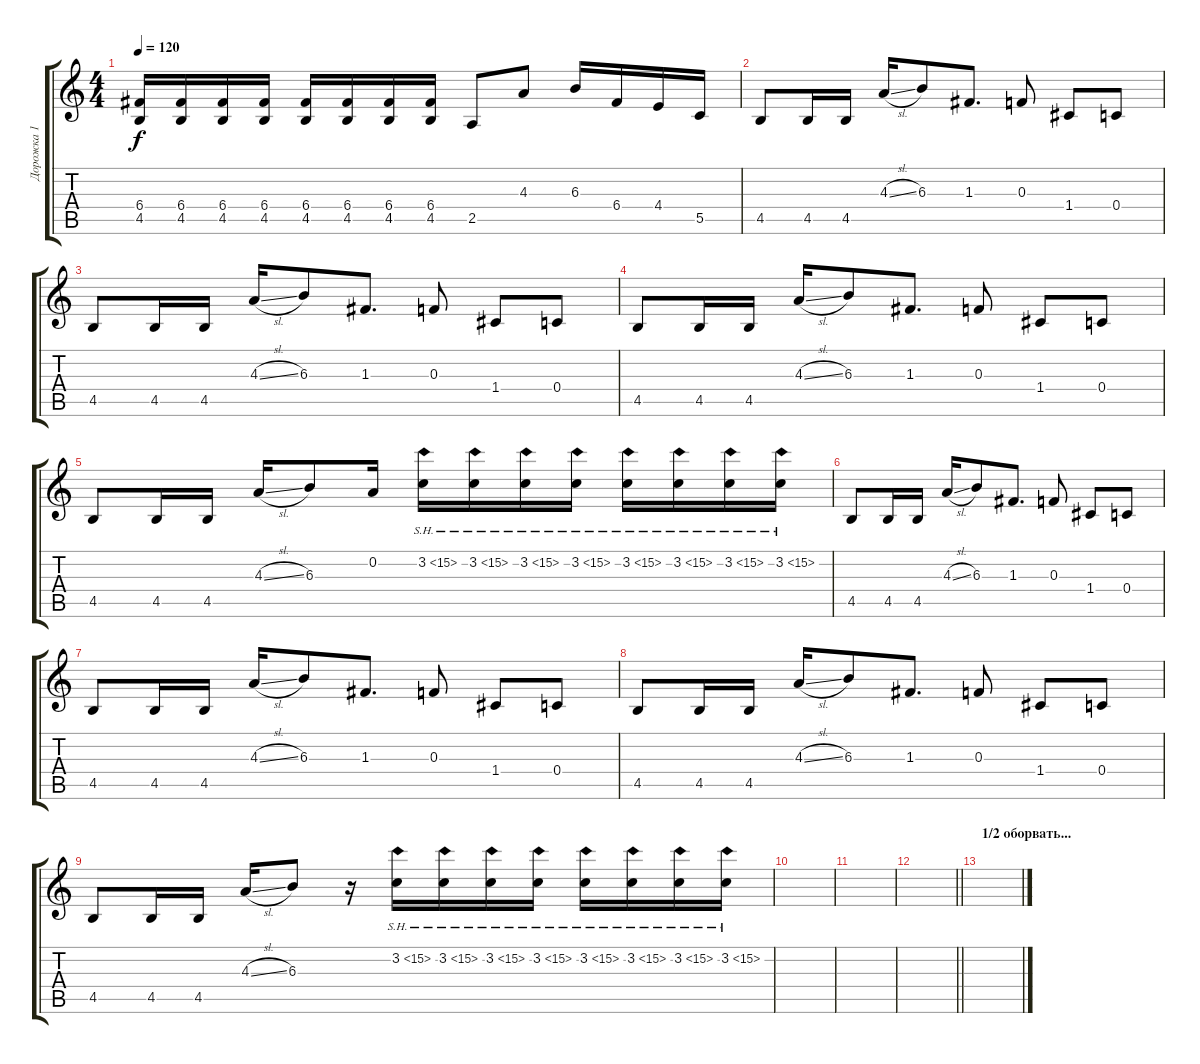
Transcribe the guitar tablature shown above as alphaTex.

\track ("Дорожка 1" "Дорожка 1") {instrument distortionguitar}
\staff {score tabs}
\tuning (D4 A3 F3 C3 G2 C2) {hide}
\ts (4 4)
\tempo 120
\clef g2
\ks c
(6.4 4.5).16{dy f} (6.4 4.5).16 (6.4 4.5).16 (6.4 4.5).16 (6.4 4.5).16 (6.4 4.5).16 (6.4 4.5).16 (6.4 4.5).16 2.5.8 4.3.8 6.3.16 6.4.16 4.4.16 5.5.16 |
4.5.8 4.5.16 4.5.16 4.3{sl}.16 6.3.8 1.3.8{d} 0.3.8 1.4.8 0.4.8 |
4.5.8 4.5.16 4.5.16 4.3{sl}.16 6.3.8 1.3.8{d} 0.3.8 1.4.8 0.4.8 |
4.5.8 4.5.16 4.5.16 4.3{sl}.16 6.3.8 1.3.8{d} 0.3.8 1.4.8 0.4.8 |
4.5.8 4.5.16 4.5.16 4.3{sl}.16 6.3.8 0.2.16 3.2{sh 12}.16 3.2{sh 12}.16 3.2{sh 12}.16 3.2{sh 12}.16 3.2{sh 12}.16 3.2{sh 12}.16 3.2{sh 12}.16 3.2{sh 12}.16 |
4.5.8 4.5.16 4.5.16 4.3{sl}.16 6.3.8 1.3.8{d} 0.3.8 1.4.8 0.4.8 |
4.5.8 4.5.16 4.5.16 4.3{sl}.16 6.3.8 1.3.8{d} 0.3.8 1.4.8 0.4.8 |
4.5.8 4.5.16 4.5.16 4.3{sl}.16 6.3.8 1.3.8{d} 0.3.8 1.4.8 0.4.8 |
4.5.8 4.5.16 4.5.16 4.3{sl}.16 6.3.8 r.16 3.2{sh 12}.16 3.2{sh 12}.16 3.2{sh 12}.16 3.2{sh 12}.16 3.2{sh 12}.16 3.2{sh 12}.16 3.2{sh 12}.16 3.2{sh 12}.16 |
|
|
\barLineRight lightlight
|
\section ("" "1/2 оборвать...")
